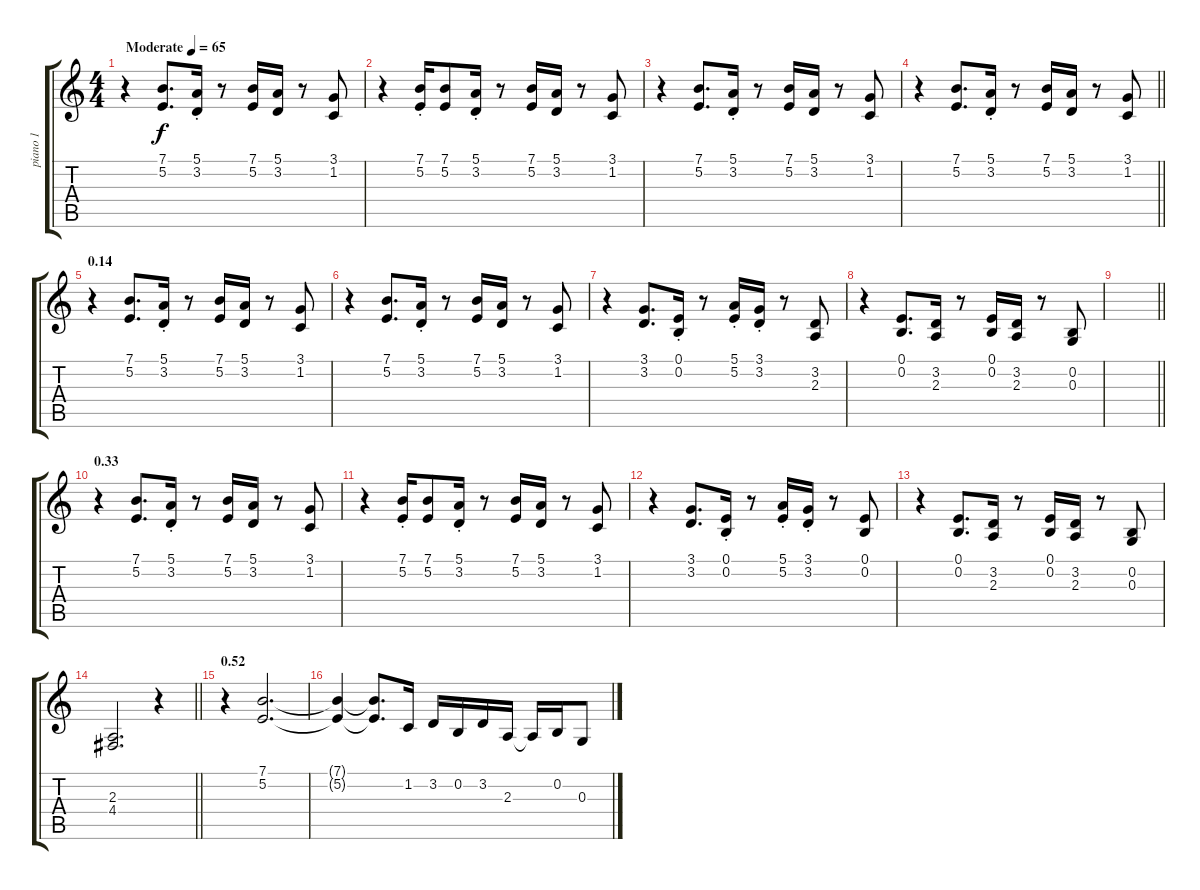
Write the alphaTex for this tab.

\track ("piano 1" "piano 1") {instrument electricpiano1}
\staff {score tabs}
\tuning (E4 B3 G3 D3 A2 E2) {hide}
\ts (4 4)
\tempo (65 "Moderate")
\clef g2
\ks c
r.4{dy f instrument electricpiano1} (7.1 5.2).8{d} (5.1{st} 3.2{st}).16 r.8 (7.1 5.2).16 (5.1 3.2).16 r.8 (3.1 1.2).8 |
r.4 (7.1{st} 5.2{st}).16 (7.1 5.2).8 (5.1{st} 3.2{st}).16 r.8 (7.1 5.2).16 (5.1 3.2).16 r.8 (3.1 1.2).8 |
r.4 (7.1 5.2).8{d} (5.1{st} 3.2{st}).16 r.8 (7.1 5.2).16 (5.1 3.2).16 r.8 (3.1 1.2).8 |
\barLineRight lightlight
r.4 (7.1 5.2).8{d} (5.1{st} 3.2{st}).16 r.8 (7.1 5.2).16 (5.1 3.2).16 r.8 (3.1 1.2).8 |
\section ("" "0.14")
r.4 (7.1 5.2).8{d} (5.1{st} 3.2{st}).16 r.8 (7.1 5.2).16 (5.1 3.2).16 r.8 (3.1 1.2).8 |
r.4 (7.1 5.2).8{d} (5.1{st} 3.2{st}).16 r.8 (7.1 5.2).16 (5.1 3.2).16 r.8 (3.1 1.2).8 |
r.4 (3.1 3.2).8{d} (0.1{st} 0.2{st}).16 r.8 (5.1{st} 5.2{st}).16 (3.1{st} 3.2{st}).16 r.8 (3.2 2.3).8 |
r.4 (0.1 0.2).8{d} (3.2 2.3).16 r.8 (0.1 0.2).16 (3.2 2.3).16 r.8 (0.2 0.3).8 |
\barLineRight lightlight
|
\section ("" "0.33")
r.4 (7.1 5.2).8{d} (5.1{st} 3.2{st}).16 r.8 (7.1 5.2).16 (5.1 3.2).16 r.8 (3.1 1.2).8 |
r.4 (7.1{st} 5.2{st}).16 (7.1 5.2).8 (5.1{st} 3.2{st}).16 r.8 (7.1 5.2).16 (5.1 3.2).16 r.8 (3.1 1.2).8 |
r.4 (3.1 3.2).8{d} (0.1{st} 0.2{st}).16 r.8 (5.1{st} 5.2{st}).16 (3.1{st} 3.2{st}).16 r.8 (0.1 0.2).8 |
r.4 (0.1 0.2).8{d} (3.2 2.3).16 r.8 (0.1 0.2).16 (3.2 2.3).16 r.8 (0.2 0.3).8 |
\barLineRight lightlight
(2.3 4.4).2{d} r.4 |
\section ("" "0.52")
r.4 (7.1 5.2).2{d} |
(7.1{t} 5.2{t}).4 (7.1{t} 5.2{t}).8{d} 1.2.16 3.2.16 0.2.16 3.2.16 2.3.16 2.3{t}.16 0.2.16 0.3.8
